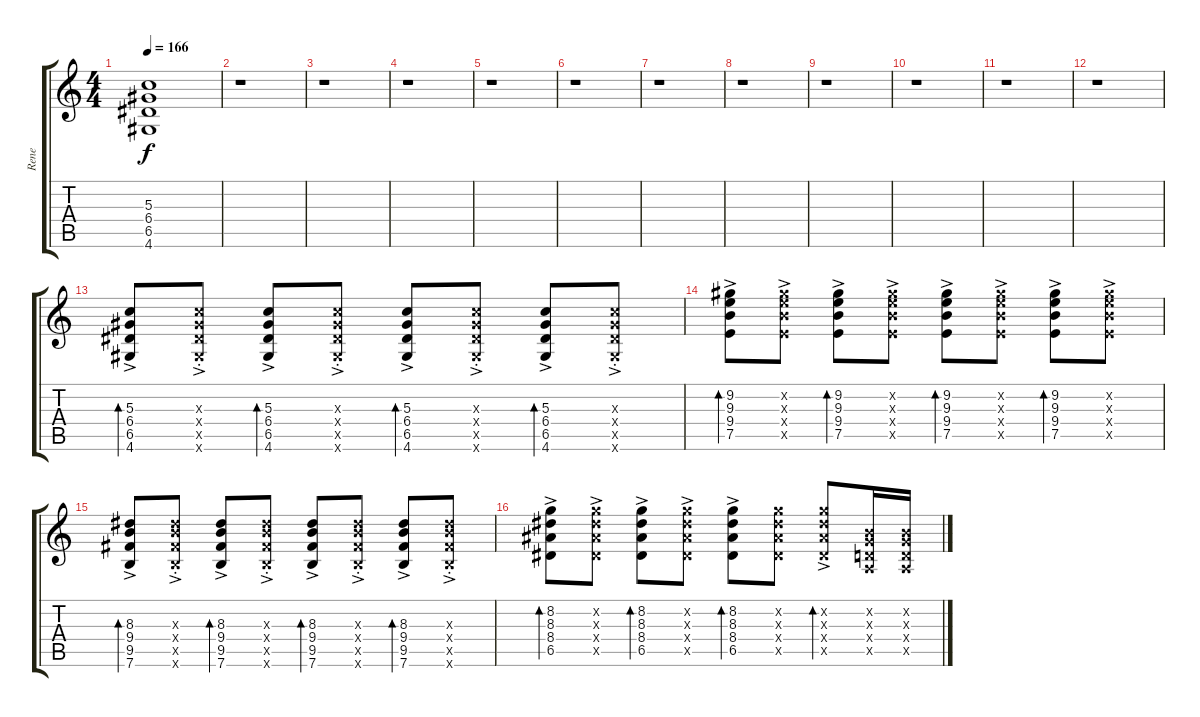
\track ("Rene" "Rene") {instrument overdrivenguitar}
\staff {score tabs}
\tuning (E4 B3 G3 D3 A2 E2) {hide}
\ts (4 4)
\tempo 166
\clef g2
\ks c
(5.3 6.4 6.5 4.6).1{dy f} |
r.1 |
r.1 |
r.1 |
r.1 |
r.1 |
r.1 |
r.1 |
r.1 |
r.1 |
r.1 |
r.1 |
(5.3{ac} 6.4{ac} 6.5{ac} 4.6{ac}).8{bd 30} (5.3{ac st x} 6.4{ac st x} 6.5{ac st x} 4.6{ac st x}).8 (5.3{ac} 6.4{ac} 6.5{ac} 4.6{ac}).8{bd 30} (5.3{ac st x} 6.4{ac st x} 6.5{ac st x} 4.6{ac st x}).8 (5.3{ac} 6.4{ac} 6.5{ac} 4.6{ac}).8{bd 30} (5.3{ac st x} 6.4{ac st x} 6.5{ac st x} 4.6{ac st x}).8 (5.3{ac} 6.4{ac} 6.5{ac} 4.6{ac}).8{bd 30} (5.3{ac st x} 6.4{ac st x} 6.5{ac st x} 4.6{ac st x}).8 |
(9.2{ac} 9.3{ac} 9.4{ac} 7.5{ac}).8{bd 30} (9.2{ac x} 9.3{ac x} 9.4{ac x} 7.5{ac x}).8 (9.2{ac} 9.3{ac} 9.4{ac} 7.5{ac}).8{bd 30} (9.2{ac x} 9.3{ac x} 9.4{ac x} 7.5{ac x}).8 (9.2{ac} 9.3{ac} 9.4{ac} 7.5{ac}).8{bd 30} (9.2{ac x} 9.3{ac x} 9.4{ac x} 7.5{ac x}).8 (9.2{ac} 9.3{ac} 9.4{ac} 7.5{ac}).8{bd 30} (9.2{ac x} 9.3{ac x} 9.4{ac x} 7.5{ac x}).8 |
(8.3 9.4{ac} 9.5{ac} 7.6{ac}).8{bd 30} (8.3{st x} 9.4{ac st x} 9.5{ac st x} 7.6{ac st x}).8 (8.3 9.4{ac} 9.5{ac} 7.6{ac}).8{bd 30} (8.3{st x} 9.4{ac st x} 9.5{ac st x} 7.6{ac st x}).8 (8.3 9.4{ac} 9.5{ac} 7.6{ac}).8{bd 30} (8.3{st x} 9.4{ac st x} 9.5{ac st x} 7.6{ac st x}).8 (8.3 9.4{ac} 9.5{ac} 7.6{ac}).8{bd 30} (8.3{st x} 9.4{ac st x} 9.5{ac st x} 7.6{ac st x}).8 |
(8.2{ac} 8.3{ac} 8.4{ac} 6.5{ac}).8{bd 30} (8.2{ac x} 8.3{ac x} 8.4{ac x} 6.5{ac x}).8 (8.2{ac} 8.3{ac} 8.4{ac} 6.5{ac}).8{bd 30} (8.2{ac x} 8.3{ac x} 8.4{ac x} 6.5{ac x}).8 (8.2{ac} 8.3{ac} 8.4{ac} 6.5{ac}).8{bd 30} (8.2{x} 8.3{x} 8.4{x} 6.5{x}).8 (8.2{ac x} 8.3{ac x} 8.4{ac x} 6.5{ac x}).8{bd 30} (0.2{x} 0.3{x} 0.4{x} 0.5{x}).16 (0.2{x} 0.3{x} 0.4{x} 0.5{x}).16
